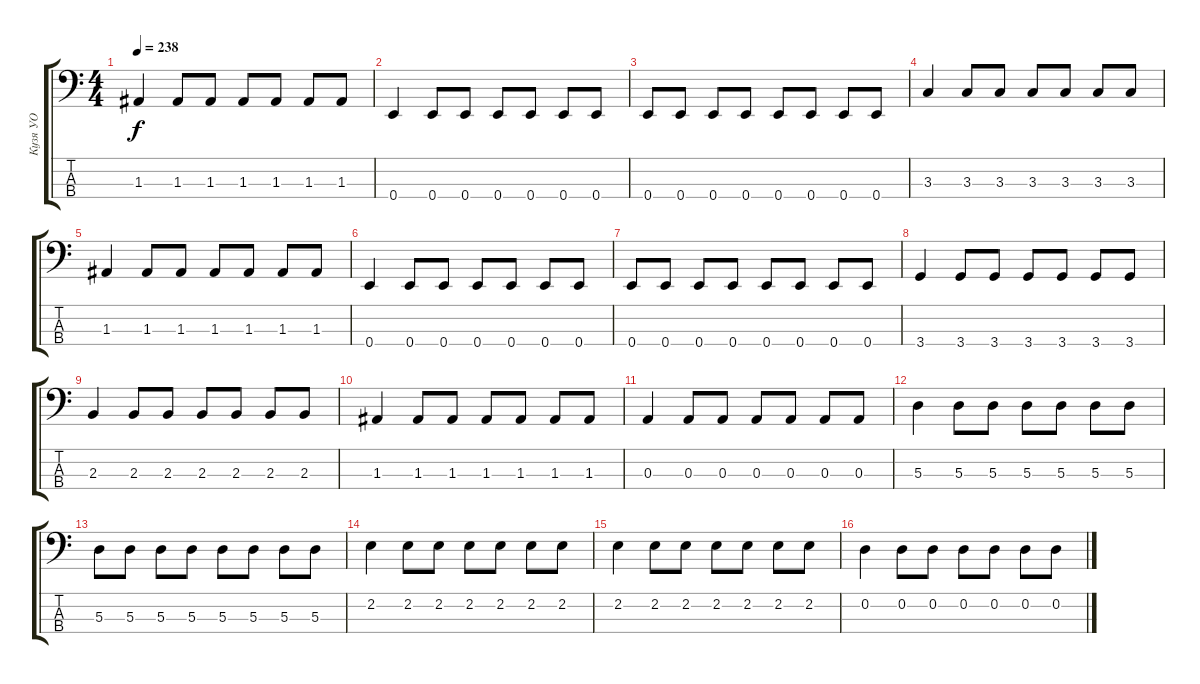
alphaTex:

\track ("Кузя УО" "Кузя УО") {instrument electricbassfinger}
\staff {score tabs}
\tuning (G2 D2 A1 E1) {hide}
\ts (4 4)
\tempo 238
\clef f4
\ks c
1.3.4{dy f} 1.3.8 1.3.8 1.3.8 1.3.8 1.3.8 1.3.8 |
0.4.4 0.4.8 0.4.8 0.4.8 0.4.8 0.4.8 0.4.8 |
0.4.8 0.4.8 0.4.8 0.4.8 0.4.8 0.4.8 0.4.8 0.4.8 |
3.3.4 3.3.8 3.3.8 3.3.8 3.3.8 3.3.8 3.3.8 |
1.3.4 1.3.8 1.3.8 1.3.8 1.3.8 1.3.8 1.3.8 |
0.4.4 0.4.8 0.4.8 0.4.8 0.4.8 0.4.8 0.4.8 |
0.4.8 0.4.8 0.4.8 0.4.8 0.4.8 0.4.8 0.4.8 0.4.8 |
3.4.4 3.4.8 3.4.8 3.4.8 3.4.8 3.4.8 3.4.8 |
2.3.4 2.3.8 2.3.8 2.3.8 2.3.8 2.3.8 2.3.8 |
1.3.4 1.3.8 1.3.8 1.3.8 1.3.8 1.3.8 1.3.8 |
0.3.4 0.3.8 0.3.8 0.3.8 0.3.8 0.3.8 0.3.8 |
5.3.4 5.3.8 5.3.8 5.3.8 5.3.8 5.3.8 5.3.8 |
5.3.8 5.3.8 5.3.8 5.3.8 5.3.8 5.3.8 5.3.8 5.3.8 |
2.2.4 2.2.8 2.2.8 2.2.8 2.2.8 2.2.8 2.2.8 |
2.2.4 2.2.8 2.2.8 2.2.8 2.2.8 2.2.8 2.2.8 |
0.2.4 0.2.8 0.2.8 0.2.8 0.2.8 0.2.8 0.2.8
